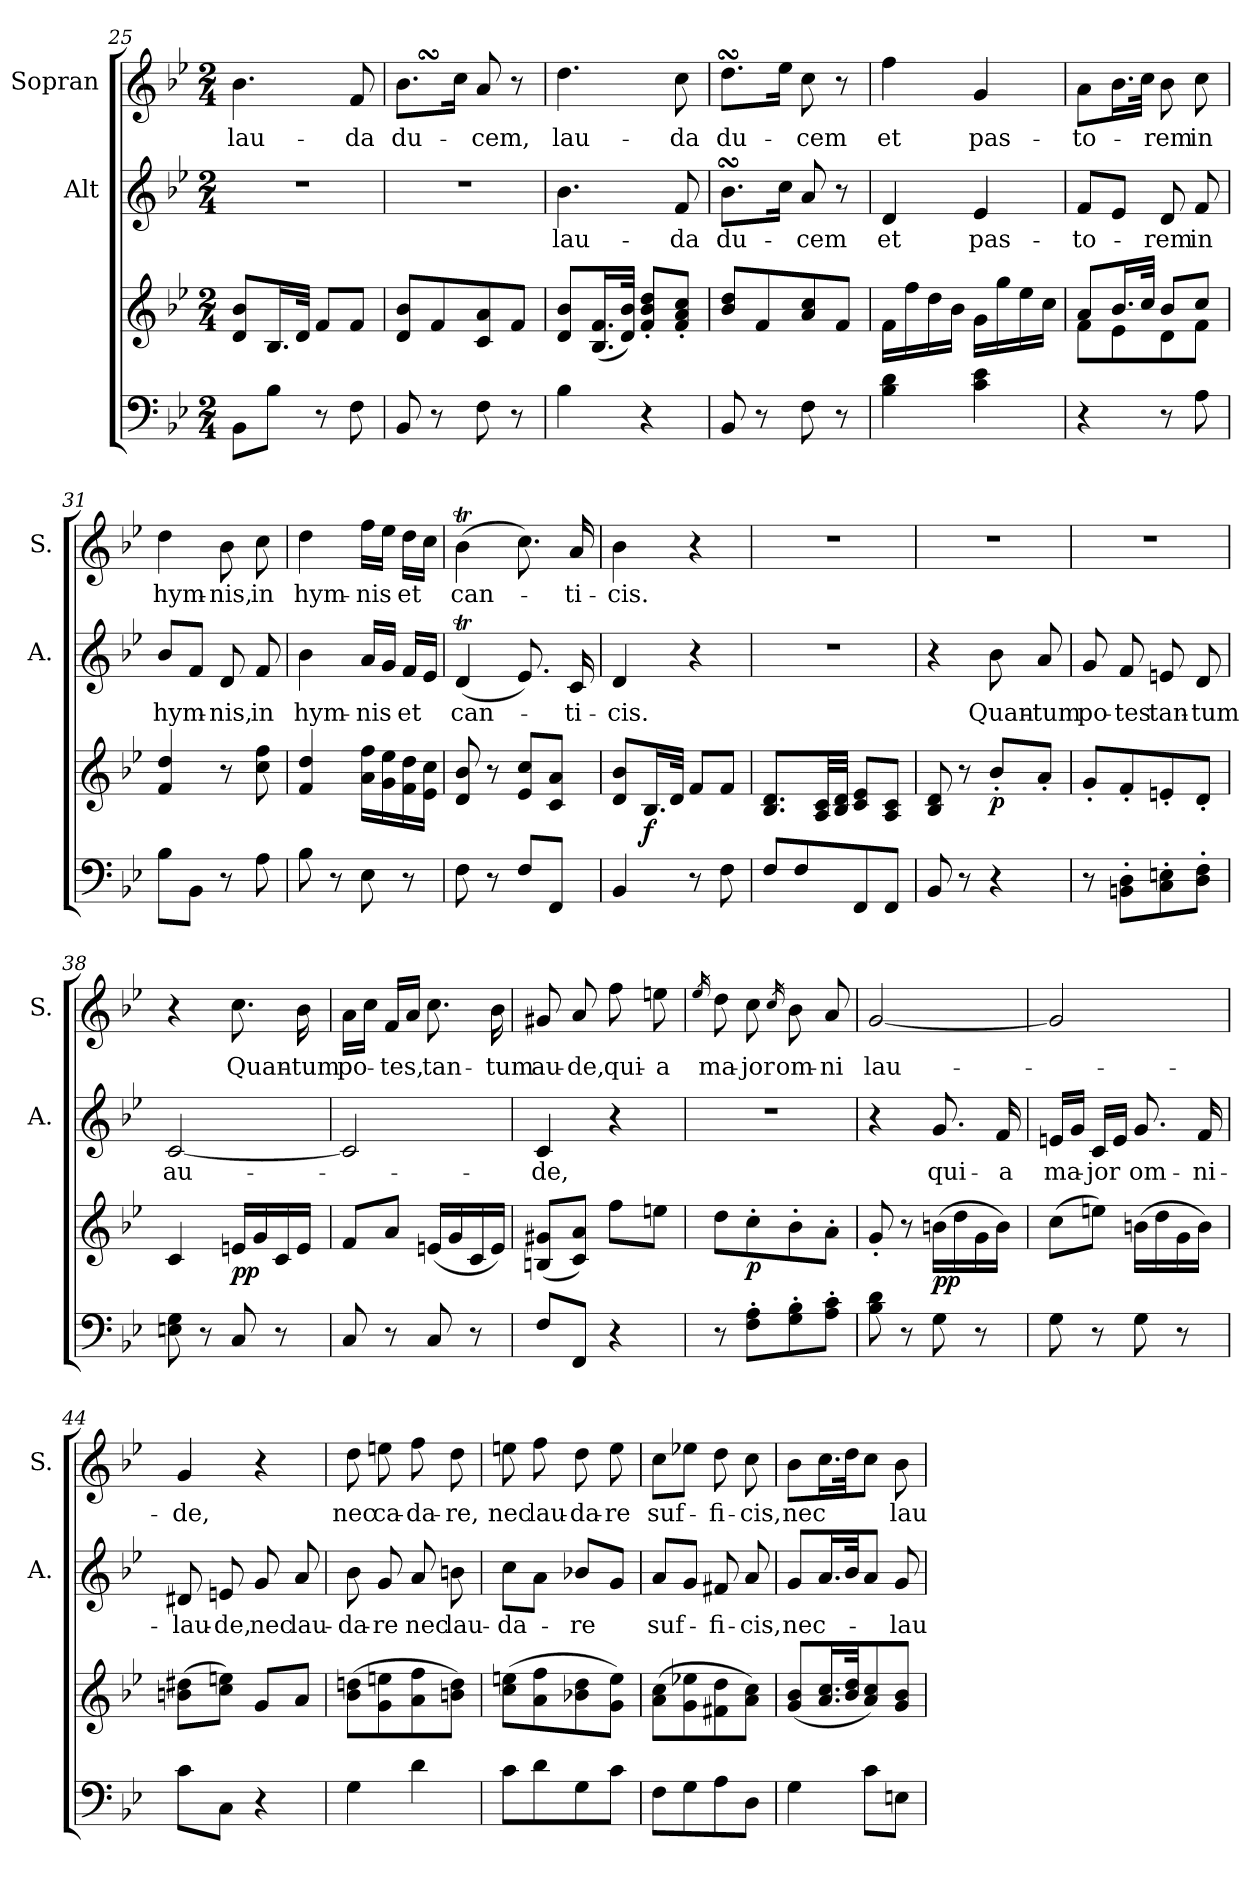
**kern	**kern	**dynam	**kern	**text	**kern	**text
*part3	*part3	*part3	*part2	*part2	*part1	*part1
*staff4	*staff3	*staff3/4	*staff2	*staff2	*staff1	*staff1
*	*	*	*I"Alt	*	*I"Sopran	*
*	*	*	*I'A.	*	*I'S.	*
*clefF4	*clefG2	*	*clefG2	*	*clefG2	*
*k[b-e-]	*k[b-e-]	*	*k[b-e-]	*	*k[b-e-]	*
*B-:	*B-:	*	*B-:	*	*B-:	*
*M2/4	*M2/4	*	*M2/4	*	*M2/4	*
=25	=25	=25	=25	=25	=25	=25
!	!	!	!	!	!	!LO:LY:b
8BB-\L	8d/ 8b-/L	.	2r	.	4.b-\	lau-
8B-\J	16.B-/L	.	.	.	.	.
.	32d/JJk	.	.	.	.	.
8r	8f/L	.	.	.	.	.
!	!	!	!	!	!	!LO:LY:b
8F\	8f/J	.	.	.	8f/	-da
=26	=26	=26	=26	=26	=26	=26
!	!	!	!	!	!	!LO:LY:b
8BB-/	8d/ 8b-/L	.	2r	.	8.b-SSs\L	du-
8r	8f/	.	.	.	.	.
.	.	.	.	.	16cc\Jk	.
!	!	!	!	!	!	!LO:LY:b
8F\	8c/ 8a/	.	.	.	8a/	-cem,
8r	8f/J	.	.	.	8r	.
!!LO:LB:g=z
=27	=27	=27	=27	=27	=27	=27
!	!	!	!	!LO:LY:b	!	!LO:LY:b
4B-\	8d/ 8b-/L	.	4.b-\	lau-	4.dd\	lau-
.	(<16.B-/ 16.f/L	.	.	.	.	.
.	32d/ 32b-/JJk)	.	.	.	.	.
4r	8f/'< 8b-/'< 8dd/'<L	.	.	.	.	.
!	!	!	!	!LO:LY:b	!	!LO:LY:b
.	8f/'< 8a/'< 8cc/'<J	.	8f/	-da	8cc\	-da
=28	=28	=28	=28	=28	=28	=28
!	!	!	!	!LO:LY:b	!	!LO:LY:b
8BB-/	8b-/ 8dd/L	.	8.b-sSSs\L	du-	8.ddsSsS\L	du-
8r	8f/	.	.	.	.	.
.	.	.	16cc\Jk	.	16ee-\Jk	.
!	!	!	!	!LO:LY:b	!	!LO:LY:b
8F\	8a/ 8cc/	.	8a/	-cem	8cc\	-cem
8r	8f/J	.	8r	.	8r	.
=29	=29	=29	=29	=29	=29	=29
!	!	!	!	!LO:LY:b	!	!LO:LY:b
4B-\ 4d\	16f\LL	.	4d/	et	4ff\	et
.	16ff\	.	.	.	.	.
.	16dd\	.	.	.	.	.
.	16b-\JJ	.	.	.	.	.
!	!	!	!	!LO:LY:b	!	!LO:LY:b
4c\ 4e-\	16g\LL	.	4e-/	pas-	4g/	pas-
.	16gg\	.	.	.	.	.
.	16ee-\	.	.	.	.	.
.	16cc\JJ	.	.	.	.	.
=30	=30	=30	=30	=30	=30	=30
*	*^	*	*	*	*	*
!	!	!	!	!	!LO:LY:b	!	!LO:LY:b
4r	8a/L	8f\L	.	8f/L	-to-	8a\L	-to-
.	16.b-/L	8e-\	.	8e-/J	.	16.b-\L	.
.	32cc/JJk	.	.	.	.	32cc\JJk	.
!	!	!	!	!	!LO:LY:b	!	!LO:LY:b
8r	8b-/L	8d\	.	8d/	-rem	8b-\	-rem
!	!	!	!	!	!LO:LY:b	!	!LO:LY:b
8A\	8cc/J	8f\J	.	8f/	in	8cc\	in
=31	=31	=31	=31	=31	=31	=31	=31
!	!	!	!	!	!LO:LY:b	!	!LO:LY:b
*	*v	*v	*	*	*	*	*
8B-\L	4f/ 4dd/	.	8b-/L	hym-	4dd\	hym-
8BB-\J	.	.	8f/J	.	.	.
!	!	!	!	!LO:LY:b	!	!LO:LY:b
8r	8r	.	8d/	-nis,	8b-\	-nis,
!	!	!	!	!LO:LY:b	!	!LO:LY:b
8A\	8cc\ 8ff\	.	8f/	in	8cc\	in
=32	=32	=32	=32	=32	=32	=32
!	!	!	!	!LO:LY:b	!	!LO:LY:b
8B-\	4f/ 4dd/	.	4b-\	hym-	4dd\	hym-
8r	.	.	.	.	.	.
!	!	!	!	!LO:LY:b	!	!LO:LY:b
8E-\	16a\ 16ff\LL	.	16a/LL	-nis	16ff\LL	-nis
.	16g\ 16ee-\	.	16g/JJ	.	16ee-\JJ	.
!	!	!	!	!LO:LY:b	!	!LO:LY:b
8r	16f\ 16dd\	.	16f/LL	et	16dd\LL	et
.	16e-\ 16cc\JJ	.	16e-/JJ	.	16cc\JJ	.
=33	=33	=33	=33	=33	=33	=33
!	!	!	!	!LO:LY:b	!	!LO:LY:b
8F\	8d/ 8b-/	.	(<4dt/	can-	(>4b-T\	can-
8r	8r	.	.	.	.	.
8F/L	8e-/ 8cc/L	.	8.e-/)	.	8.cc\)	.
8FF/J	8c/ 8a/J	.	.	.	.	.
!	!	!	!	!LO:LY:b	!	!LO:LY:b
.	.	.	16c/	-ti-	16a/	-ti-
!!LO:LB:g=z
=34	=34	=34	=34	=34	=34	=34
!	!	!	!	!LO:LY:b	!	!LO:LY:b
4BB-/	8d/ 8b-/L	.	4d/	-cis.	4b-\	-cis.
!	!	!LO:DY:b	!	!	!	!
.	16.B-/L	f	.	.	.	.
.	32d/JJk	.	.	.	.	.
8r	8f/L	.	4r	.	4r	.
8F\	8f/J	.	.	.	.	.
=35	=35	=35	=35	=35	=35	=35
8F/L	8.B-/ 8.d/L	.	2r	.	2r	.
8F/	.	.	.	.	.	.
.	32A/ 32c/LL	.	.	.	.	.
.	32B-/ 32d/JJJ	.	.	.	.	.
8FF/	8c/ 8e-/L	.	.	.	.	.
8FF/J	8A/ 8c/J	.	.	.	.	.
=36	=36	=36	=36	=36	=36	=36
8BB-/	8B-/ 8d/	.	4r	.	2r	.
8r	8r	.	.	.	.	.
!	!	!LO:DY:b	!	!LO:LY:b	!	!
4r	8b-'</L	p	8b-\	Quan-	.	.
!	!	!	!	!LO:LY:b	!	!
.	8a'</J	.	8a/	-tum	.	.
=37	=37	=37	=37	=37	=37	=37
!	!	!	!	!LO:LY:b	!	!
8r	8g'</L	.	8g/	po-	2r	.
!	!	!	!	!LO:LY:b	!	!
8BBn\'> 8D\'>L	8f'</	.	8f/	-tes	.	.
!	!	!	!	!LO:LY:b	!	!
8C\'> 8En\'>	8en'</	.	8en/	tan-	.	.
!	!	!	!	!LO:LY:b	!	!
8D\'> 8F\'>J	8d'</J	.	8d/	-tum	.	.
=38	=38	=38	=38	=38	=38	=38
!	!	!	!	!LO:LY:b	!	!
8En\ 8G\	4c/	.	[2c/	au-	4r	.
8r	.	.	.	.	.	.
!	!	!LO:DY:b	!	!	!	!LO:LY:b
8C/	16en/LL	pp	.	.	8.cc\	Quan-
.	16g/	.	.	.	.	.
8r	16c/	.	.	.	.	.
!	!	!	!	!	!	!LO:LY:b
.	16e/JJ	.	.	.	16b-\	-tum
=39	=39	=39	=39	=39	=39	=39
!	!	!	!	!	!	!LO:LY:b
8C/	8f/L	.	2c/]	.	16a\LL	po-
.	.	.	.	.	16cc\JJ	.
!	!	!	!	!	!	!LO:LY:b
8r	8a/J	.	.	.	16f/LL	-tes,
.	.	.	.	.	16a/JJ	.
!	!	!	!	!	!	!LO:LY:b
8C/	(<16en/LL	.	.	.	8.cc\	tan-
.	16g/	.	.	.	.	.
8r	16c/	.	.	.	.	.
!	!	!	!	!	!	!LO:LY:b
.	16e/JJ)	.	.	.	16b-\	-tum
!!LO:PB:g=z
=40	=40	=40	=40	=40	=40	=40
!	!	!	!	!LO:LY:b	!	!LO:LY:b
8F/L	(<8Bn/ 8g#X/L	.	4c/	-de,	8g#X/	au-
!	!	!	!	!	!	!LO:LY:b
8FF/J	8c/ 8a/J)	.	.	.	8a/	-de,
!	!	!	!	!	!	!LO:LY:b
4r	8ff\L	.	4r	.	8ff\	qui-
!	!	!	!	!	!	!LO:LY:b
.	8een\J	.	.	.	8een\	-a
=41	=41	=41	=41	=41	=41	=41
.	.	.	.	.	16qee-/	.
!	!	!	!	!	!	!LO:LY:b
8r	8dd\L	.	2r	.	8dd\	ma-
!	!	!LO:DY:b	!	!	!	!LO:LY:b
8F\'> 8A\'>L	8cc'>\	p	.	.	8cc\	-jor
.	.	.	.	.	16qcc/	.
!	!	!	!	!	!	!LO:LY:b
8G\'> 8B-\'>	8b-'>\	.	.	.	8b-\	om-
!	!	!	!	!	!	!LO:LY:b
8A\'> 8c\'>J	8a'>\J	.	.	.	8a/	-ni
=42	=42	=42	=42	=42	=42	=42
!	!	!	!	!	!	!LO:LY:b
8B-\ 8d\	8g'</	.	4r	.	[2g/	lau-
8r	8r	.	.	.	.	.
!	!	!LO:DY:b	!	!LO:LY:b	!	!
8G\	(>16bn\LL	pp	8.g/	qui-	.	.
.	16dd\	.	.	.	.	.
8r	16g\	.	.	.	.	.
!	!	!	!	!LO:LY:b	!	!
.	16b\JJ)	.	16f/	-a	.	.
=43	=43	=43	=43	=43	=43	=43
!	!	!	!	!LO:LY:b	!	!
8G\	(>8cc\L	.	16en/LL	ma-	2g/]	.
.	.	.	16g/JJ	.	.	.
!	!	!	!	!LO:LY:b	!	!
8r	8een\J)	.	16c/LL	-jor	.	.
.	.	.	16e/JJ	.	.	.
!	!	!	!	!LO:LY:b	!	!
8G\	(>16bn\LL	.	8.g/	om-	.	.
.	16dd\	.	.	.	.	.
8r	16g\	.	.	.	.	.
!	!	!	!	!LO:LY:b	!	!
.	16b\JJ)	.	16f/	-ni-	.	.
=44	=44	=44	=44	=44	=44	=44
!	!	!	!	!LO:LY:b	!	!LO:LY:b
8c\L	(>8bn\ 8dd#X\L	.	8d#X/	-lau-	4g/	-de,
!	!	!	!	!LO:LY:b	!	!
8C\J	8cc\ 8een\J)	.	8en/	-de,	.	.
!	!	!	!	!LO:LY:b	!	!
4r	8g/L	.	8g/	nec	4r	.
!	!	!	!	!LO:LY:b	!	!
.	8a/J	.	8a/	lau-	.	.
=45	=45	=45	=45	=45	=45	=45
!	!	!	!	!LO:LY:b	!	!LO:LY:b
4G\	(>8b-\ 8ddn\L	.	8b-\	-da-	8dd\	nec
!	!	!	!	!LO:LY:b	!	!LO:LY:b
.	8g\ 8een\	.	8g/	-re	8een\	ca-
!	!	!	!	!LO:LY:b	!	!LO:LY:b
4d\	8a\ 8ff\	.	8a/	nec	8ff\	-da-
!	!	!	!	!LO:LY:b	!	!LO:LY:b
.	8bn\ 8dd\J)	.	8bn\	lau-	8dd\	-re,
!!LO:LB:g=z
=46	=46	=46	=46	=46	=46	=46
!	!	!	!	!LO:LY:b	!	!LO:LY:b
8c\L	(>8cc\ 8een\L	.	8cc\L	-da-	8een\	nec
!	!	!	!	!	!	!LO:LY:b
8d\	8a\ 8ff\	.	8a\J	.	8ff\	lau-
!	!	!	!	!LO:LY:b	!	!LO:LY:b
8G\	8b-X\ 8dd\	.	8b-X/L	-re	8dd\	-da-
!	!	!	!	!	!	!LO:LY:b
8c\J	8g\ 8ee\J)	.	8g/J	.	8ee\	-re
=47	=47	=47	=47	=47	=47	=47
!	!	!	!	!LO:LY:b	!	!LO:LY:b
8F\L	(>8a\ 8cc\L	.	8a/L	suf-	8cc\L	suf-
8G\	8g\ 8ee-X\	.	8g/J	.	8ee-X\J	.
!	!	!	!	!LO:LY:b	!	!LO:LY:b
8A\	8f#X\ 8dd\	.	8f#X/	-fi-	8dd\	-fi-
!	!	!	!	!LO:LY:b	!	!LO:LY:b
8D\J	8a\ 8cc\J)	.	8a/	-cis,	8cc\	-cis,
=48	=48	=48	=48	=48	=48	=48
!	!	!	!	!LO:LY:b	!	!LO:LY:b
4G\	(<8g/ 8b-/L	.	8g/L	nec-	8b-\L	nec
.	16.a/ 16.cc/L	.	16.a/L	.	16.cc\L	.
.	32b-/ 32dd/Jk	.	32b-/Jk	.	32dd\Jk	.
8c\L	8a/ 8cc/)	.	8a/J	.	8cc\J	.
!	!	!	!	!LO:LY:b	!	!LO:LY:b
8En\J	8g/ 8b-/J	.	8g/	-lau-	8b-\	lau
=	=	=	=	=	=	=
*-	*-	*-	*-	*-	*-	*-
